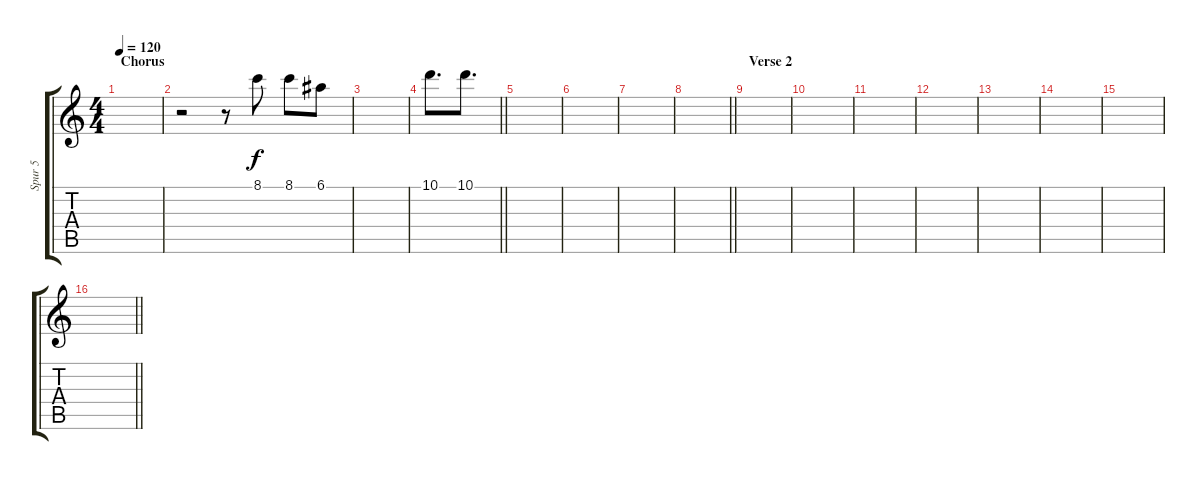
\track ("Spur 5" "Spur 5") {instrument electricguitarclean}
\staff {score tabs}
\tuning (E4 B3 G3 D3 A2 E2) {hide}
\ts (4 4)
\section ("" "Chorus")
\tempo 120
\clef g2
\ks c
|
r.2 r.8 8.1.8 8.1.8 6.1.8 |
|
\barLineRight lightlight
10.1.8{d} 10.1.8{d} |
|
|
|
\barLineRight lightlight
|
\section ("" "Verse 2")
|
|
|
|
|
|
|
\barLineRight lightlight
